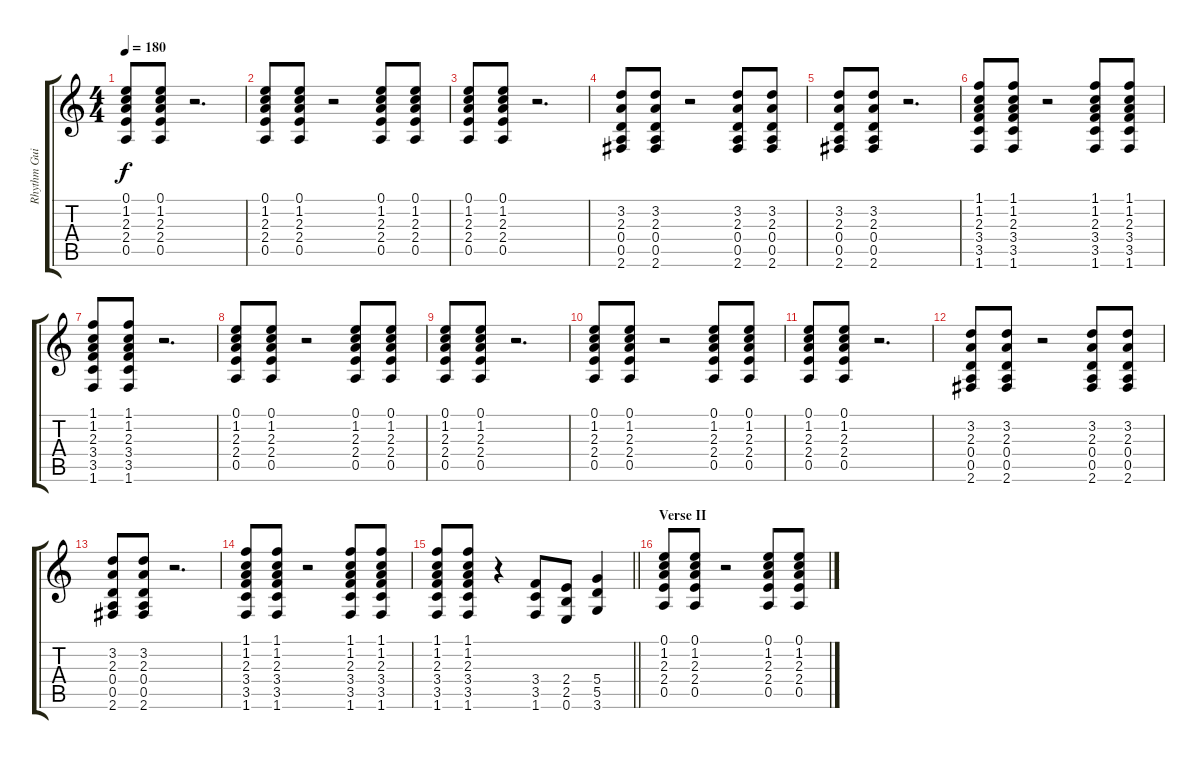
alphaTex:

\track ("Rhythm Guitar" "Rhythm Gui") {instrument overdrivenguitar}
\staff {score tabs}
\tuning (E4 B3 G3 D3 A2 E2) {hide}
\ts (4 4)
\tempo 180
\clef g2
\ks aminor
(0.1 1.2 2.3 2.4 0.5).8{dy f} (0.1 1.2 2.3 2.4 0.5).8 r.2{d} |
(0.1 1.2 2.3 2.4 0.5).8 (0.1 1.2 2.3 2.4 0.5).8 r.2 (0.1 1.2 2.3 2.4 0.5).8 (0.1 1.2 2.3 2.4 0.5).8 |
(0.1 1.2 2.3 2.4 0.5).8 (0.1 1.2 2.3 2.4 0.5).8 r.2{d} |
(3.2 2.3 0.4 0.5 2.6).8 (3.2 2.3 0.4 0.5 2.6).8 r.2 (3.2 2.3 0.4 0.5 2.6).8 (3.2 2.3 0.4 0.5 2.6).8 |
(3.2 2.3 0.4 0.5 2.6).8 (3.2 2.3 0.4 0.5 2.6).8 r.2{d} |
(1.1 1.2 2.3 3.4 3.5 1.6).8 (1.1 1.2 2.3 3.4 3.5 1.6).8 r.2 (1.1 1.2 2.3 3.4 3.5 1.6).8 (1.1 1.2 2.3 3.4 3.5 1.6).8 |
(1.1 1.2 2.3 3.4 3.5 1.6).8 (1.1 1.2 2.3 3.4 3.5 1.6).8 r.2{d} |
(0.1 1.2 2.3 2.4 0.5).8 (0.1 1.2 2.3 2.4 0.5).8 r.2 (0.1 1.2 2.3 2.4 0.5).8 (0.1 1.2 2.3 2.4 0.5).8 |
(0.1 1.2 2.3 2.4 0.5).8 (0.1 1.2 2.3 2.4 0.5).8 r.2{d} |
(0.1 1.2 2.3 2.4 0.5).8 (0.1 1.2 2.3 2.4 0.5).8 r.2 (0.1 1.2 2.3 2.4 0.5).8 (0.1 1.2 2.3 2.4 0.5).8 |
(0.1 1.2 2.3 2.4 0.5).8 (0.1 1.2 2.3 2.4 0.5).8 r.2{d} |
(3.2 2.3 0.4 0.5 2.6).8 (3.2 2.3 0.4 0.5 2.6).8 r.2 (3.2 2.3 0.4 0.5 2.6).8 (3.2 2.3 0.4 0.5 2.6).8 |
(3.2 2.3 0.4 0.5 2.6).8 (3.2 2.3 0.4 0.5 2.6).8 r.2{d} |
(1.1 1.2 2.3 3.4 3.5 1.6).8 (1.1 1.2 2.3 3.4 3.5 1.6).8 r.2 (1.1 1.2 2.3 3.4 3.5 1.6).8 (1.1 1.2 2.3 3.4 3.5 1.6).8 |
\barLineRight lightlight
(1.1 1.2 2.3 3.4 3.5 1.6).8 (1.1 1.2 2.3 3.4 3.5 1.6).8 r.4 (3.4 3.5 1.6).8 (2.4 2.5 0.6).8 (5.4 5.5 3.6).4 |
\section ("" "Verse II")
(0.1 1.2 2.3 2.4 0.5).8 (0.1 1.2 2.3 2.4 0.5).8 r.2 (0.1 1.2 2.3 2.4 0.5).8 (0.1 1.2 2.3 2.4 0.5).8
